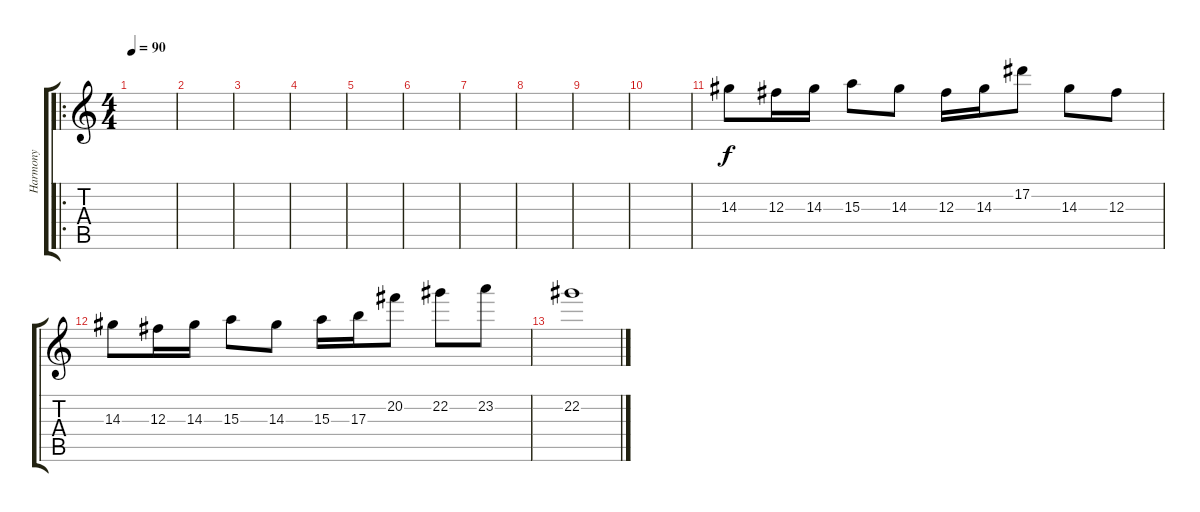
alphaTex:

\track ("Harmony" "Harmony") {instrument distortionguitar}
\staff {score tabs}
\tuning (Eb4 Bb3 Gb3 Db3 Ab2 Eb2) {hide}
\ro
\ts (4 4)
\tempo 90
\clef g2
\ks c
|
|
|
|
|
|
|
|
|
|
14.3.8 12.3.16 14.3.16 15.3.8 14.3.8 12.3.16 14.3.16 17.2.8 14.3.8 12.3.8 |
14.3.8 12.3.16 14.3.16 15.3.8 14.3.8 15.3.16 17.3.16 20.2.8 22.2.8 23.2.8 |
22.2.1
